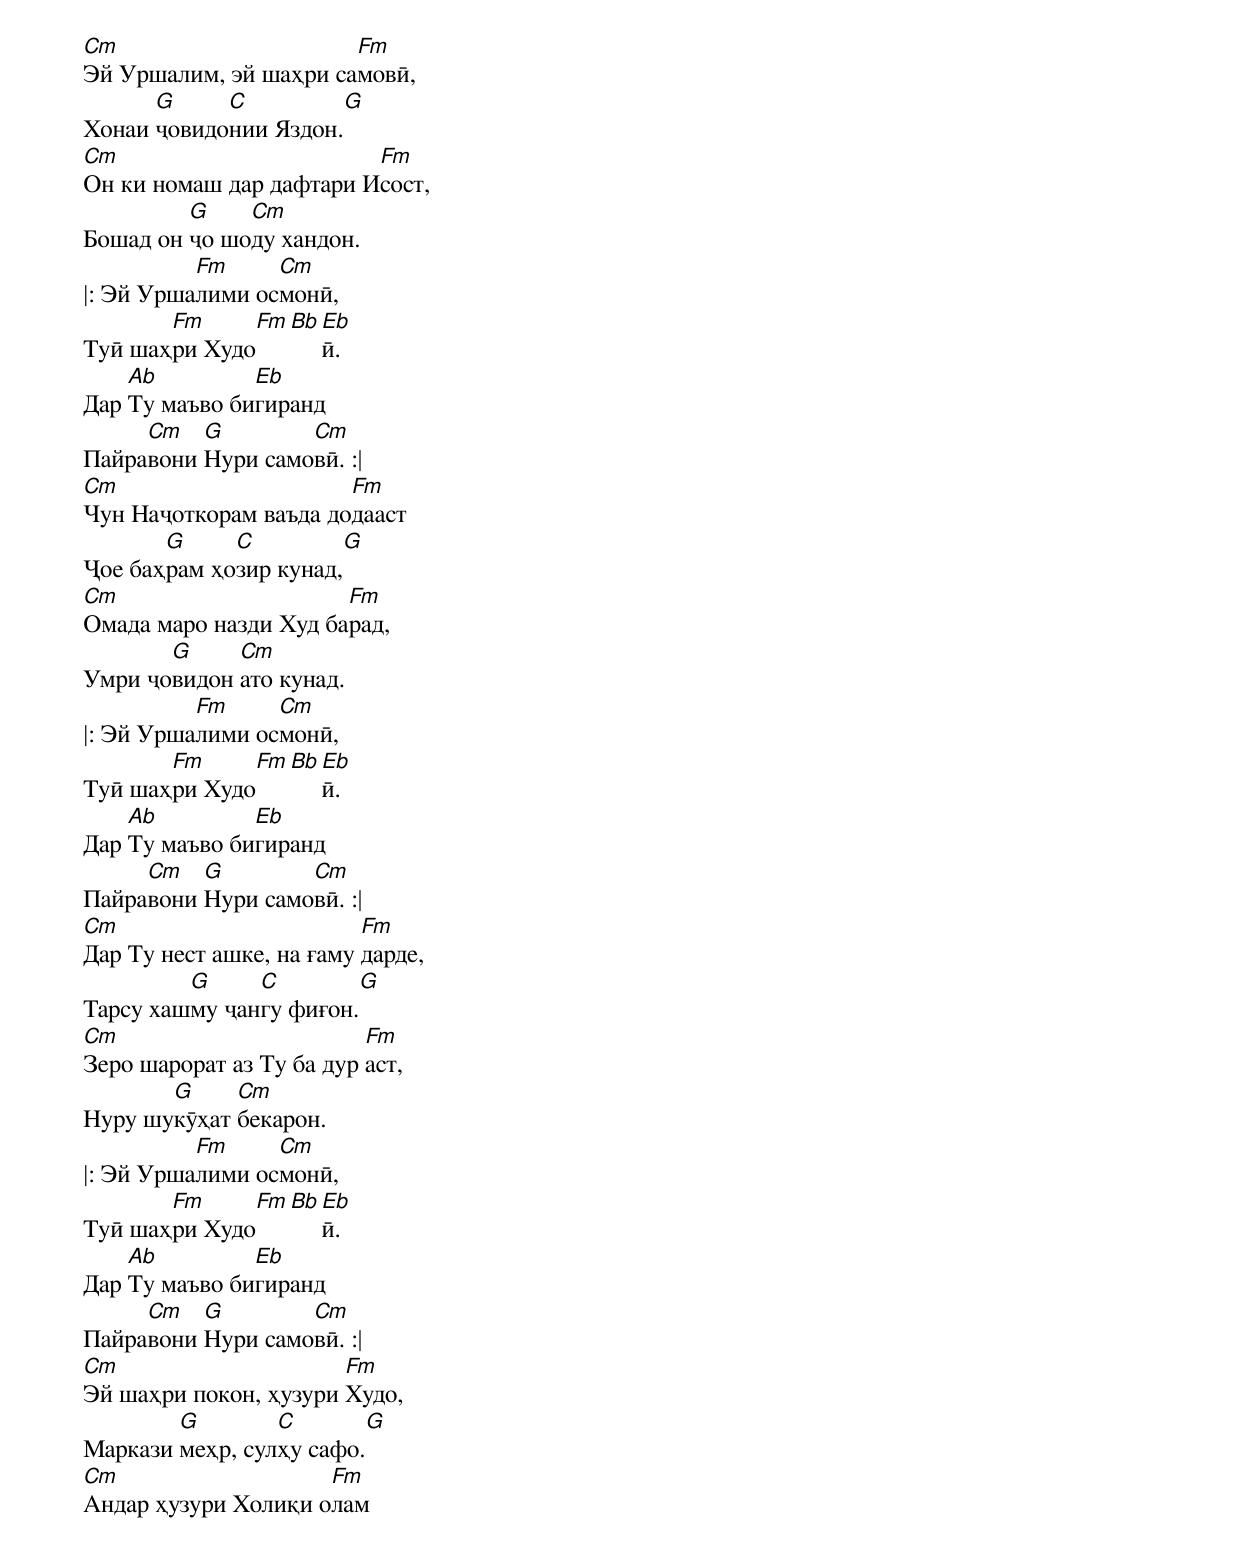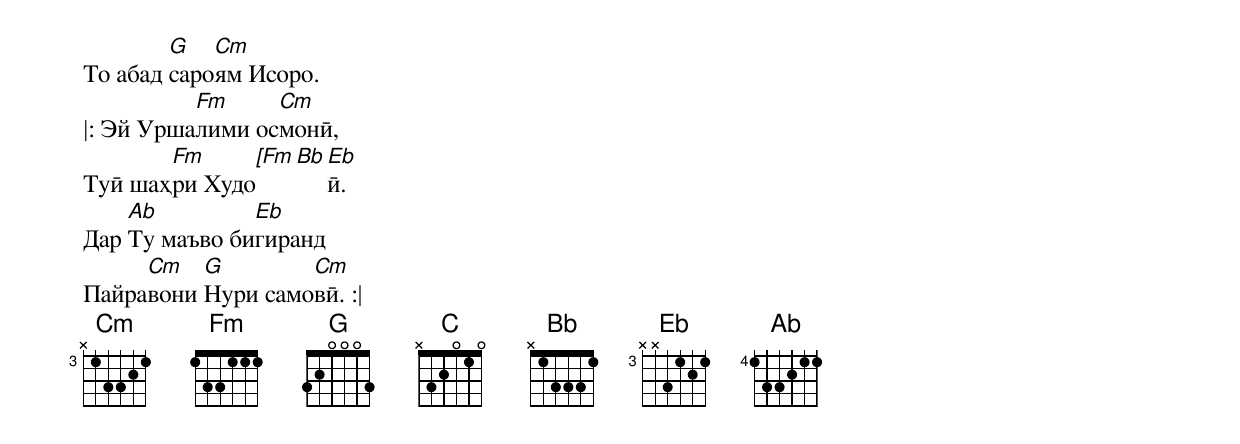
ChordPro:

[Cm]Эй Уршалим, эй шаҳри са[Fm]мовӣ,
Хонаи [G]ҷовидо[C]нии Яздон.[G]
[Cm]Он ки номаш дар дафтари И[Fm]сост,
Бошад он [G]ҷо шо[Cm]ду хандон.
|: Эй Урша[Fm]лими ос[Cm]монӣ,
Туӣ шаҳ[Fm]ри Худо[Fm][Bb][Eb]ӣ.
Дар [Ab]Ту маъво би[Eb]гиранд
Пайра[Cm]вони [G]Нури само[Cm]вӣ. :|
[Cm]Чун Наҷоткорам ваъда до[Fm]дааст
Ҷое баҳ[G]рам ҳо[C]зир кунад,[G]
[Cm]Омада маро назди Худ ба[Fm]рад,
Умри ҷо[G]видон [Cm]ато кунад.
|: Эй Урша[Fm]лими ос[Cm]монӣ,
Туӣ шаҳ[Fm]ри Худо[Fm][Bb][Eb]ӣ.
Дар [Ab]Ту маъво би[Eb]гиранд
Пайра[Cm]вони [G]Нури само[Cm]вӣ. :|
[Cm]Дар Ту нест ашке, на ғаму [Fm]дарде,
Тарсу хаш[G]му ҷан[C]гу фиғон.[G]
[Cm]Зеро шарорат аз Ту ба дур [Fm]аст,
Нуру шу[G]кӯҳат [Cm]бекарон.
|: Эй Урша[Fm]лими ос[Cm]монӣ,
Туӣ шаҳ[Fm]ри Худо[Fm][Bb][Eb]ӣ.
Дар [Ab]Ту маъво би[Eb]гиранд
Пайра[Cm]вони [G]Нури само[Cm]вӣ. :|
[Cm]Эй шаҳри покон, ҳузури [Fm]Худо,
Маркази [G]меҳр, сул[C]ҳу сафо.[G]
[Cm]Андар ҳузури Холиқи о[Fm]лам
То абад [G]саро[Cm]ям Исоро.
|: Эй Урша[Fm]лими ос[Cm]монӣ,
Туӣ шаҳ[Fm]ри Худо[[Fm][Bb][Eb]ӣ.
Дар [Ab]Ту маъво би[Eb]гиранд
Пайра[Cm]вони [G]Нури само[Cm]вӣ. :|
